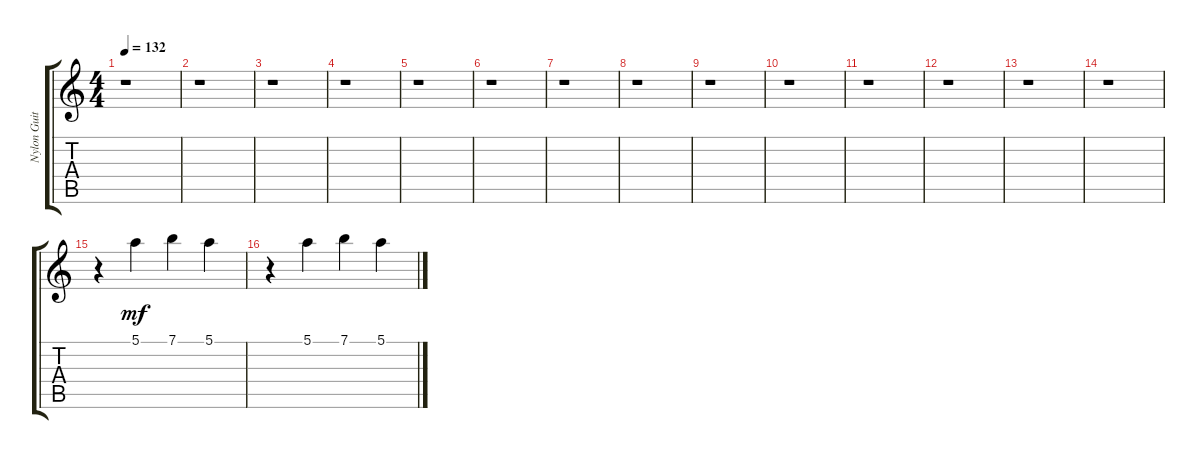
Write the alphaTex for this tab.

\track ("Nylon Guitar" "Nylon Guit") {instrument acousticguitarnylon}
\staff {score tabs}
\tuning (E4 B3 G3 D3 A2 E2) {hide}
\ts (4 4)
\tempo 132
\clef g2
\ks aminor
r.1{dy mf} |
r.1 |
r.1 |
r.1 |
r.1 |
r.1 |
r.1 |
r.1 |
r.1 |
r.1 |
r.1 |
r.1 |
r.1 |
r.1 |
r.4 5.1.4 7.1.4 5.1.4 |
r.4 5.1.4 7.1.4 5.1.4
